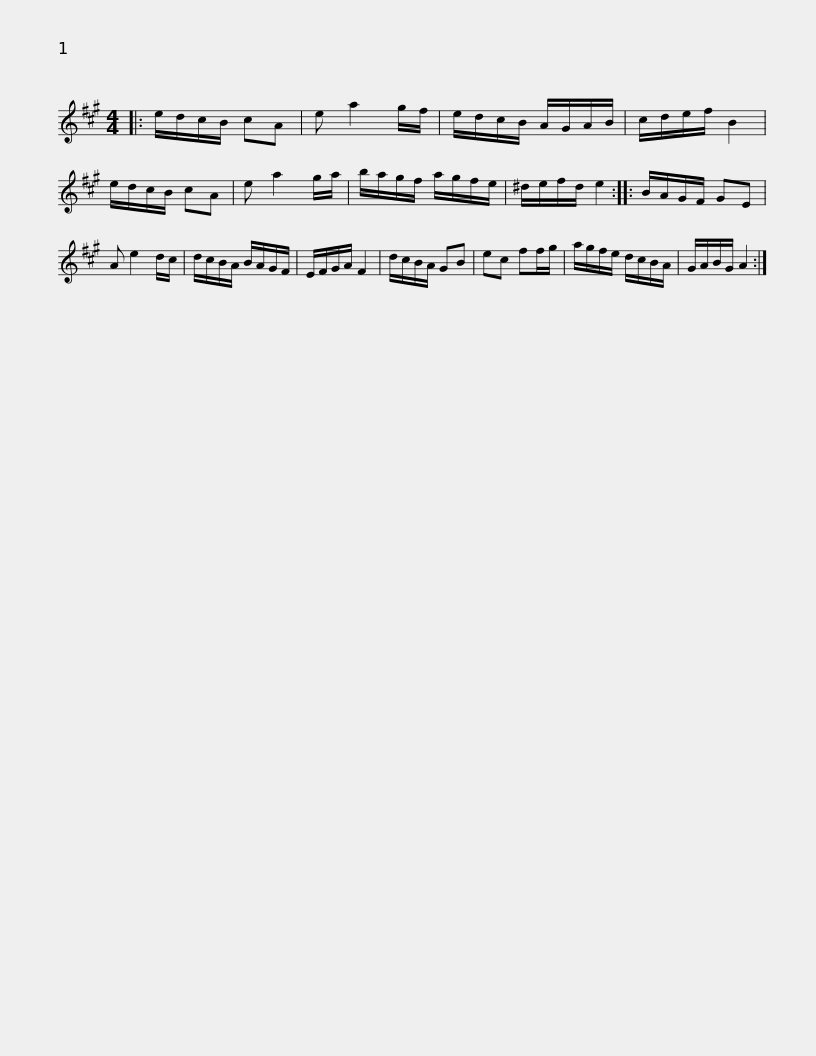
X:1
L:1/8
M:4/4
I:linebreak $
K:A
V:1 treble
V:1
|: e/d/c/B/ cA | e a2 g/f/ | e/d/c/B/ A/G/A/B/ | c/d/e/f/ B2 | e/d/c/B/ cA | %5
 e a2 g/a/ | b/a/g/f/ a/g/f/e/ |$ ^d/e/f/d/ e2 :: B/A/G/F/ GE | A e2 d/c/ | %10
 d/c/B/A/ B/A/G/F/ | E/F/G/A/ F2 | d/c/B/A/ GB | ec ff/g/ |$ a/g/f/e/ d/c/B/A/ | %15
 G/A/B/G/ A2 :| %16
